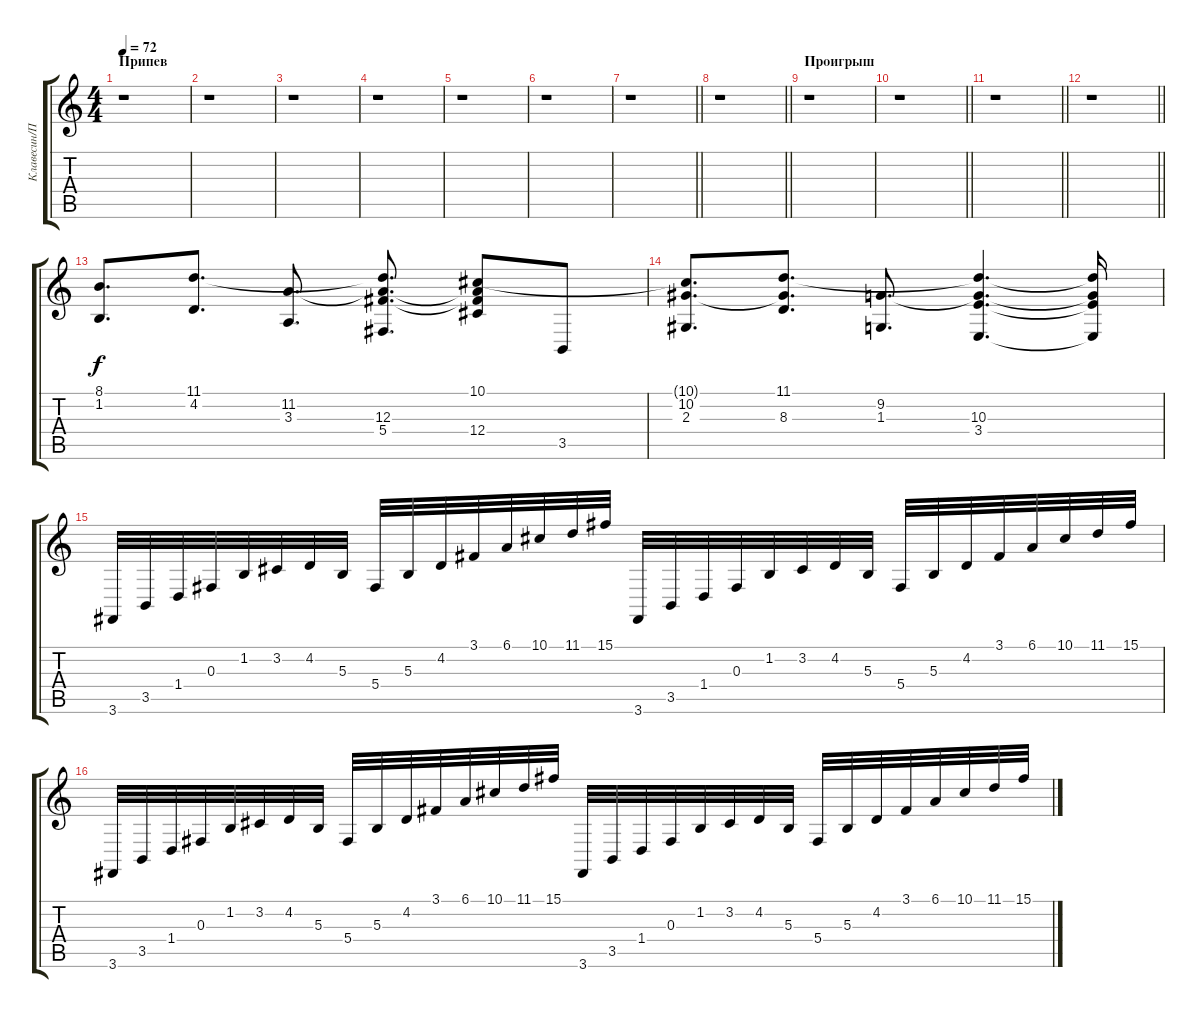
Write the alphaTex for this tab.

\track ("Клавесин/Пианино" "Клавесин/П") {instrument electricgrandpiano}
\staff {score tabs}
\tuning (Eb4 Bb3 Gb3 Db3 Ab2 Eb2) {hide}
\ts (4 4)
\section ("" "Припев")
\tempo 72
\clef g2
\ks c
r.1{dy f} |
r.1 |
r.1 |
r.1 |
r.1 |
r.1 |
\barLineRight lightlight
r.1 |
\barLineRight lightlight
r.1 |
\section ("" "Проигрыш")
r.1 |
\barLineRight lightlight
r.1 |
\barLineRight lightlight
r.1 |
\barLineRight lightlight
r.1 |
(8.1 1.2).8{d} (11.1 4.2).8{d} (11.2 3.3).8{d} (11.1{t} 11.2{t} 12.3 5.4).8{d} (10.1 11.2{t} 12.3{t} 12.4).8 3.5.8 |
(10.1{t} 10.2 2.3).8{d} (11.1 10.2{t} 8.3).8{d} (9.2 1.3).8{d} (11.1{t} 9.2{t} 10.3 3.4).4{d} (11.1{t} 9.2{t} 10.3{t} 3.4{t}).16 |
3.6.32 3.5.32 1.4.32 0.3.32 1.2.32 3.2.32 4.2.32 5.3.32 5.4.32 5.3.32 4.2.32 3.1.32 6.1.32 10.1.32 11.1.32 15.1.32 3.6.32 3.5.32 1.4.32 0.3.32 1.2.32 3.2.32 4.2.32 5.3.32 5.4.32 5.3.32 4.2.32 3.1.32 6.1.32 10.1.32 11.1.32 15.1.32 |
3.6.32 3.5.32 1.4.32 0.3.32 1.2.32 3.2.32 4.2.32 5.3.32 5.4.32 5.3.32 4.2.32 3.1.32 6.1.32 10.1.32 11.1.32 15.1.32 3.6.32 3.5.32 1.4.32 0.3.32 1.2.32 3.2.32 4.2.32 5.3.32 5.4.32 5.3.32 4.2.32 3.1.32 6.1.32 10.1.32 11.1.32 15.1.32
